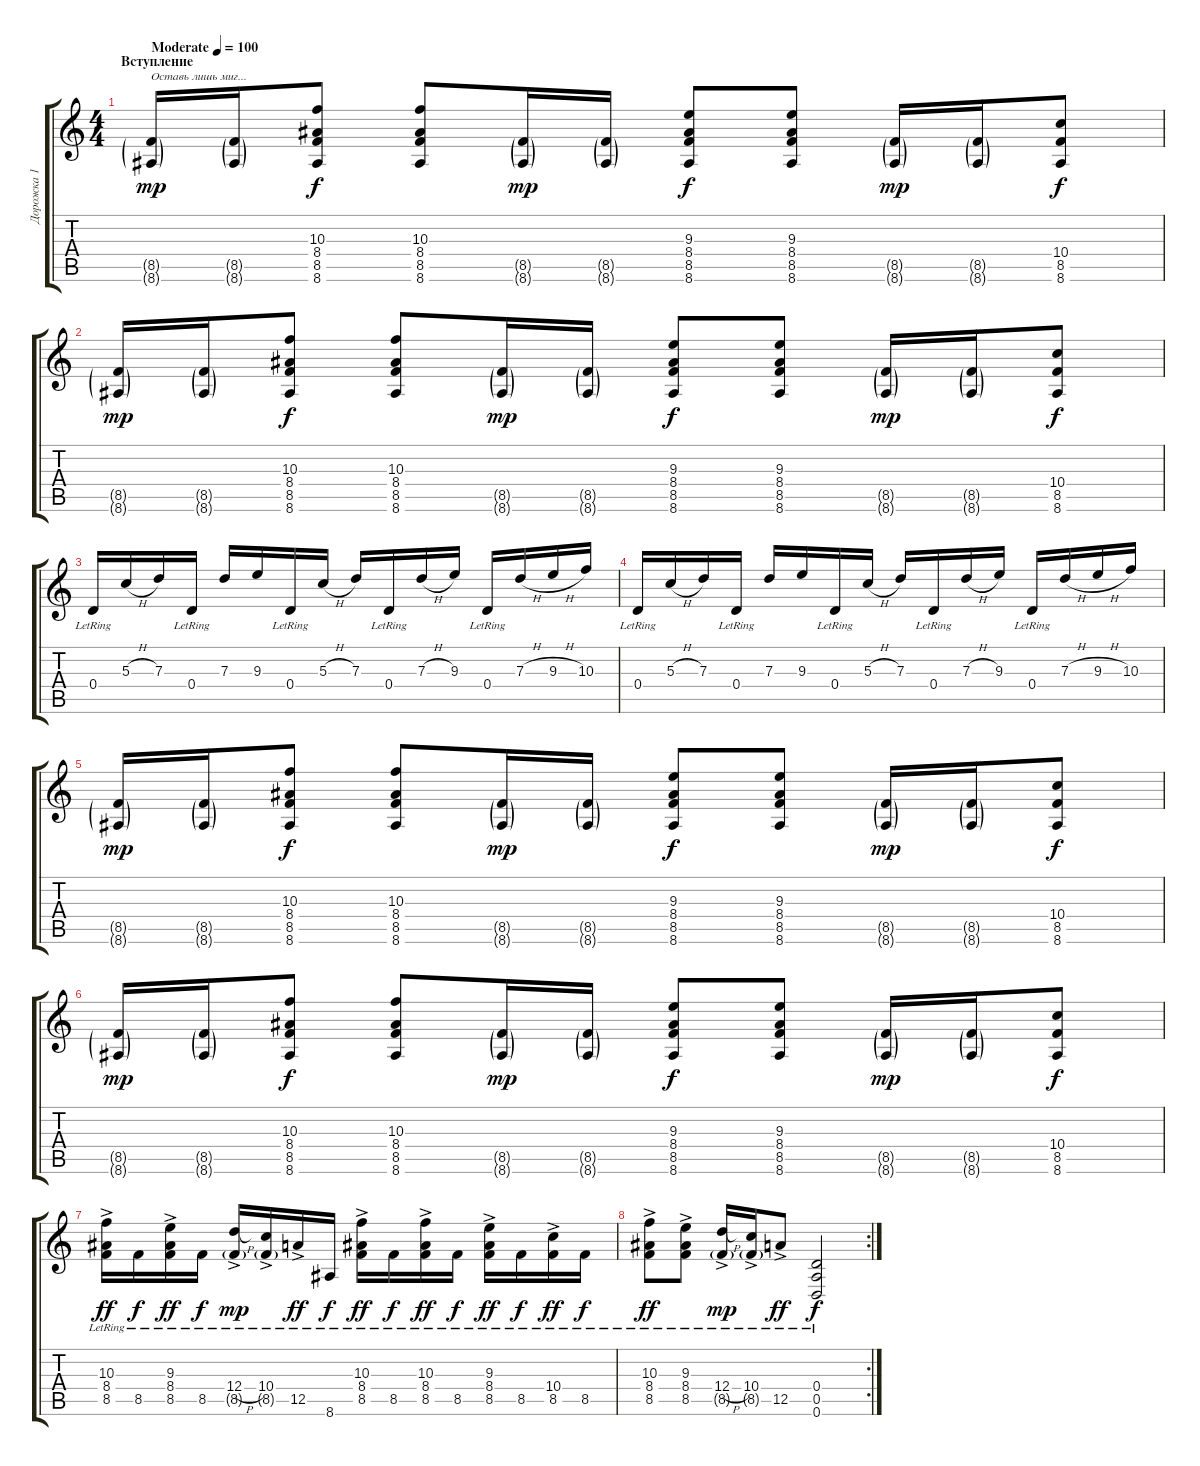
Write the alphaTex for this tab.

\track ("Дорожка 1" "Дорожка 1") {instrument distortionguitar}
\staff {score tabs}
\tuning (E4 B3 G3 D3 A2 D2) {hide}
\ts (4 4)
\section ("" "Вступление")
\tempo (100 "Moderate")
\clef g2
\ks c
(8.5{g} 8.6{g}).16{txt "Оставь лишь миг..." dy mp instrument distortionguitar} (8.5{g} 8.6{g}).16 (10.3 8.4 8.5 8.6).8{dy f} (10.3 8.4 8.5 8.6).8 (8.5{g} 8.6{g}).16{dy mp} (8.5{g} 8.6{g}).16 (9.3 8.4 8.5 8.6).8{dy f} (9.3 8.4 8.5 8.6).8 (8.5{g} 8.6{g}).16{dy mp} (8.5{g} 8.6{g}).16 (10.4 8.5 8.6).8{dy f} |
(8.5{g} 8.6{g}).16{dy mp} (8.5{g} 8.6{g}).16 (10.3 8.4 8.5 8.6).8{dy f} (10.3 8.4 8.5 8.6).8 (8.5{g} 8.6{g}).16{dy mp} (8.5{g} 8.6{g}).16 (9.3 8.4 8.5 8.6).8{dy f} (9.3 8.4 8.5 8.6).8 (8.5{g} 8.6{g}).16{dy mp} (8.5{g} 8.6{g}).16 (10.4 8.5 8.6).8{dy f} |
0.4{lr}.16 5.3{h}.16 7.3.16 0.4{lr}.16 7.3.16 9.3.16 0.4{lr}.16 5.3{h}.16 7.3.16 0.4{lr}.16 7.3{h}.16 9.3.16 0.4{lr}.16 7.3{h}.16 9.3{h}.16 10.3.16 |
0.4{lr}.16 5.3{h}.16 7.3.16 0.4{lr}.16 7.3.16 9.3.16 0.4{lr}.16 5.3{h}.16 7.3.16 0.4{lr}.16 7.3{h}.16 9.3.16 0.4{lr}.16 7.3{h}.16 9.3{h}.16 10.3.16 |
(8.5{g} 8.6{g}).16{dy mp} (8.5{g} 8.6{g}).16 (10.3 8.4 8.5 8.6).8{dy f} (10.3 8.4 8.5 8.6).8 (8.5{g} 8.6{g}).16{dy mp} (8.5{g} 8.6{g}).16 (9.3 8.4 8.5 8.6).8{dy f} (9.3 8.4 8.5 8.6).8 (8.5{g} 8.6{g}).16{dy mp} (8.5{g} 8.6{g}).16 (10.4 8.5 8.6).8{dy f} |
(8.5{g} 8.6{g}).16{dy mp} (8.5{g} 8.6{g}).16 (10.3 8.4 8.5 8.6).8{dy f} (10.3 8.4 8.5 8.6).8 (8.5{g} 8.6{g}).16{dy mp} (8.5{g} 8.6{g}).16 (9.3 8.4 8.5 8.6).8{dy f} (9.3 8.4 8.5 8.6).8 (8.5{g} 8.6{g}).16{dy mp} (8.5{g} 8.6{g}).16 (10.4 8.5 8.6).8{dy f} |
(10.3{ac lr} 8.4{lr} 8.5{lr}).16{dy ff} 8.5{lr}.16{dy f} (9.3{ac lr} 8.4{lr} 8.5{lr}).16{dy ff} 8.5{lr}.16{dy f} (12.4{h ac lr} 8.5{g lr}).16{dy mp} (10.4{ac lr} 8.5{g lr}).16 12.5{ac lr}.16{dy ff} 8.6{lr}.16{dy f} (10.3{ac lr} 8.4{lr} 8.5{lr}).16{dy ff} 8.5{lr}.16{dy f} (10.3{ac lr} 8.4{lr} 8.5{lr}).16{dy ff} 8.5{lr}.16{dy f} (9.3{ac lr} 8.4{lr} 8.5{lr}).16{dy ff} 8.5{lr}.16{dy f} (10.4{ac lr} 8.5{lr}).16{dy ff} 8.5{lr}.16{dy f} |
\rc 2
(10.3{ac lr} 8.4{lr} 8.5{lr}).8{dy ff} (9.3{ac lr} 8.4{lr} 8.5{lr}).8 (12.4{h ac lr} 8.5{g lr}).16{dy mp} (10.4{ac lr} 8.5{g lr}).16 12.5{ac lr}.8{dy ff} (0.4{lr} 0.5{lr} 0.6{lr}).2{dy f}
